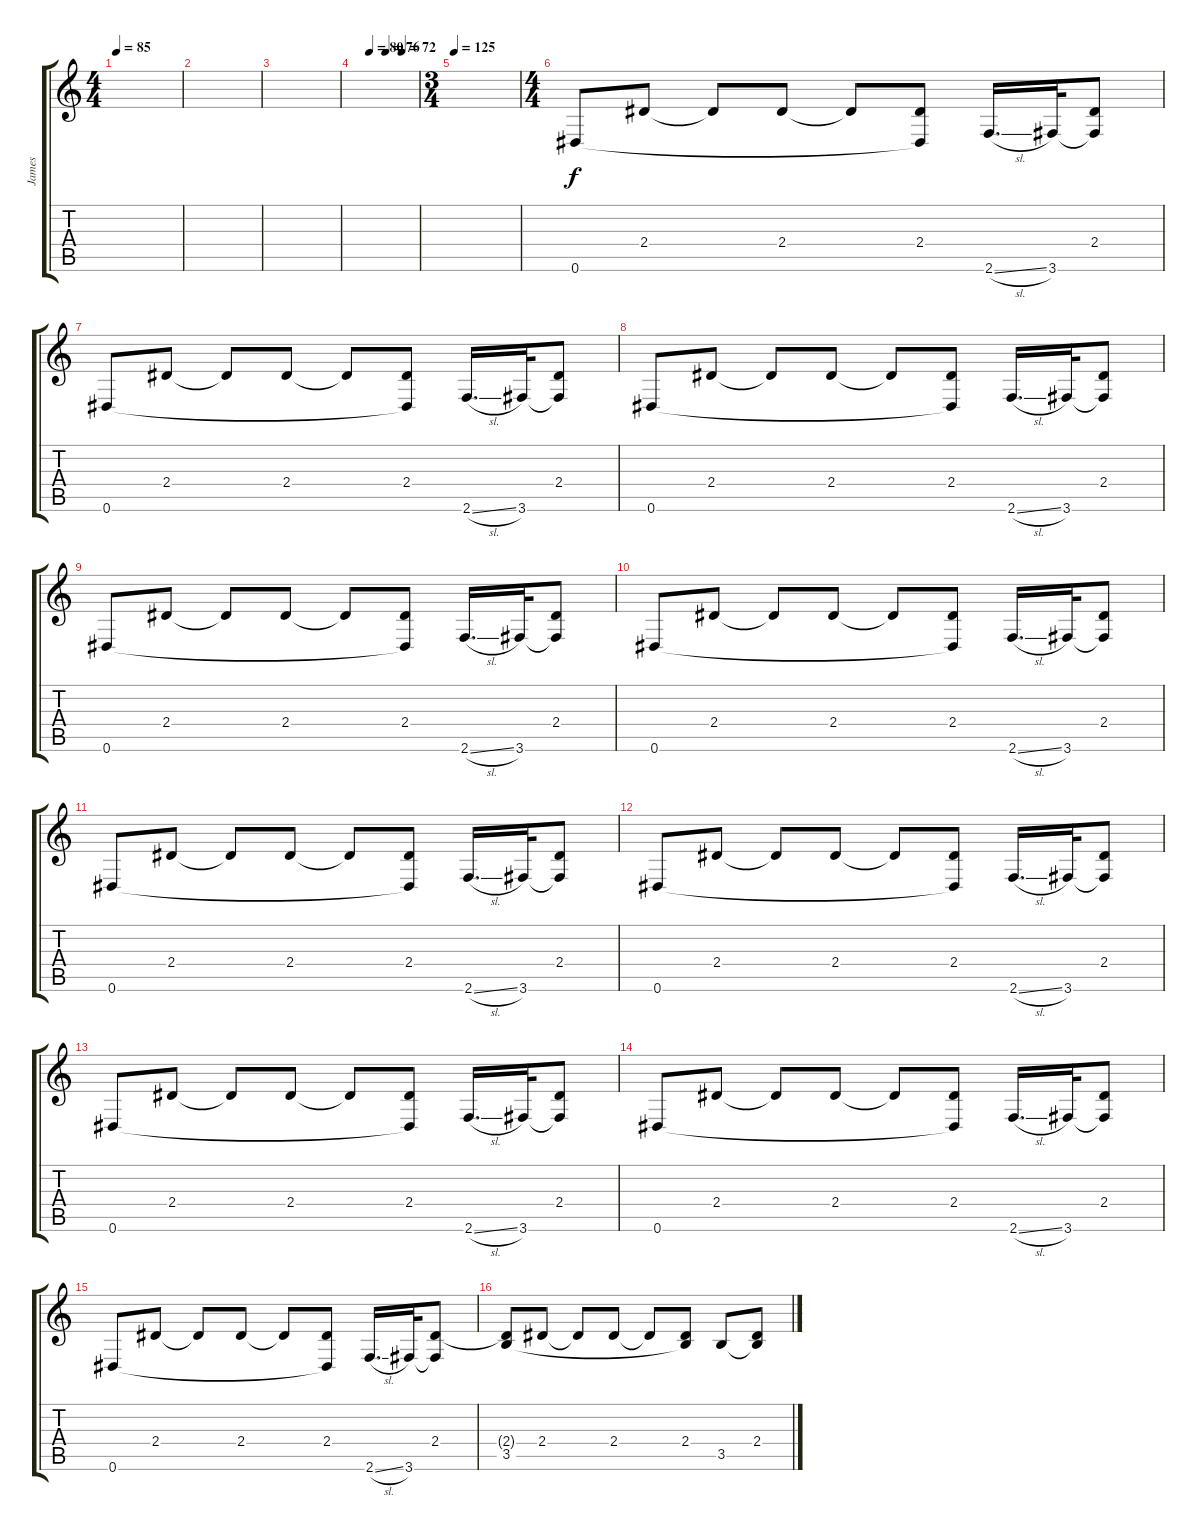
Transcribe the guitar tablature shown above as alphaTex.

\track ("James" "James") {instrument electricguitarclean}
\staff {score tabs}
\tuning (Eb4 Bb3 Gb3 Db3 Ab2 Eb2) {hide}
\ts (4 4)
\tempo 85
\clef g2
\ks c
|
|
|
\tempo (80 0.25)
\tempo (76 0.5)
\tempo (72 0.75)
|
\ts (3 4)
\tempo 125
|
\ts (4 4)
0.6.8 2.4.8 2.4{t}.8 2.4.8 2.4{t}.8 (2.4 0.6{t}).8 2.6{sl}.16{d} 3.6.32 (2.4 3.6{t}).8 |
0.6.8 2.4.8 2.4{t}.8 2.4.8 2.4{t}.8 (2.4 0.6{t}).8 2.6{sl}.16{d} 3.6.32 (2.4 3.6{t}).8 |
0.6.8 2.4.8 2.4{t}.8 2.4.8 2.4{t}.8 (2.4 0.6{t}).8 2.6{sl}.16{d} 3.6.32 (2.4 3.6{t}).8 |
0.6.8 2.4.8 2.4{t}.8 2.4.8 2.4{t}.8 (2.4 0.6{t}).8 2.6{sl}.16{d} 3.6.32 (2.4 3.6{t}).8 |
0.6.8 2.4.8 2.4{t}.8 2.4.8 2.4{t}.8 (2.4 0.6{t}).8 2.6{sl}.16{d} 3.6.32 (2.4 3.6{t}).8 |
0.6.8 2.4.8 2.4{t}.8 2.4.8 2.4{t}.8 (2.4 0.6{t}).8 2.6{sl}.16{d} 3.6.32 (2.4 3.6{t}).8 |
0.6.8 2.4.8 2.4{t}.8 2.4.8 2.4{t}.8 (2.4 0.6{t}).8 2.6{sl}.16{d} 3.6.32 (2.4 3.6{t}).8 |
0.6.8 2.4.8 2.4{t}.8 2.4.8 2.4{t}.8 (2.4 0.6{t}).8 2.6{sl}.16{d} 3.6.32 (2.4 3.6{t}).8 |
0.6.8 2.4.8 2.4{t}.8 2.4.8 2.4{t}.8 (2.4 0.6{t}).8 2.6{sl}.16{d} 3.6.32 (2.4 3.6{t}).8 |
0.6.8 2.4.8 2.4{t}.8 2.4.8 2.4{t}.8 (2.4 0.6{t}).8 2.6{sl}.16{d} 3.6.32 (2.4 3.6{t}).8 |
(2.4{t} 3.5).8 2.4.8 2.4{t}.8 2.4.8 2.4{t}.8 (2.4 3.5{t}).8 3.5.8 (2.4 3.5{t}).8
